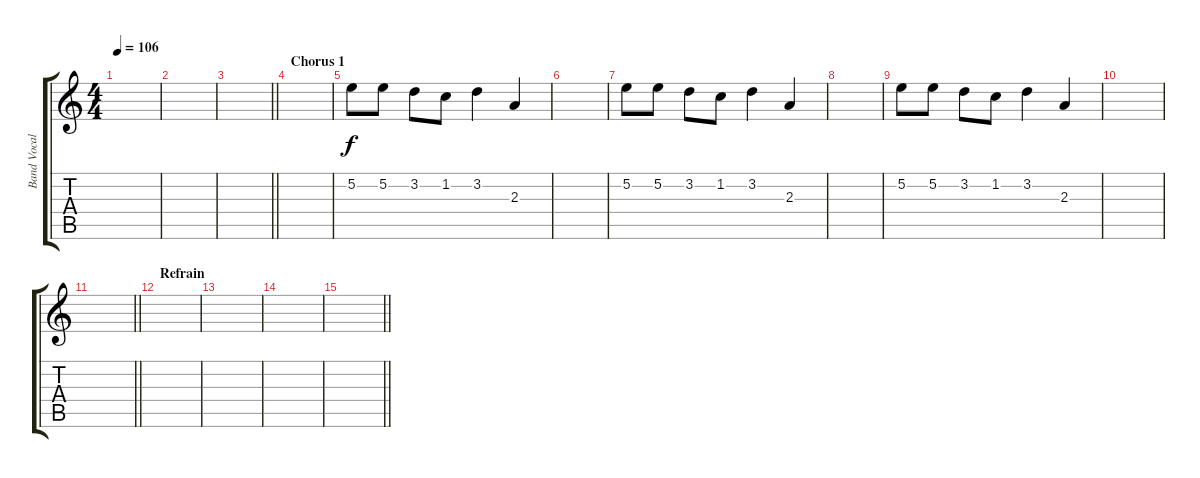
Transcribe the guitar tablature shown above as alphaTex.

\track ("Band Vocals" "Band Vocal") {mute instrument acousticguitarsteel}
\staff {score tabs}
\tuning (E4 B3 G3 D3 A2 E2) {hide}
\ts (4 4)
\tempo 106
\clef g2
\ks c
|
|
\barLineRight lightlight
|
\section ("" "Chorus 1")
|
5.2.8 5.2.8 3.2.8 1.2.8 3.2.4 2.3.4 |
|
5.2.8 5.2.8 3.2.8 1.2.8 3.2.4 2.3.4 |
|
5.2.8 5.2.8 3.2.8 1.2.8 3.2.4 2.3.4 |
|
\barLineRight lightlight
|
\section ("" "Refrain")
|
|
|
\barLineRight lightlight
